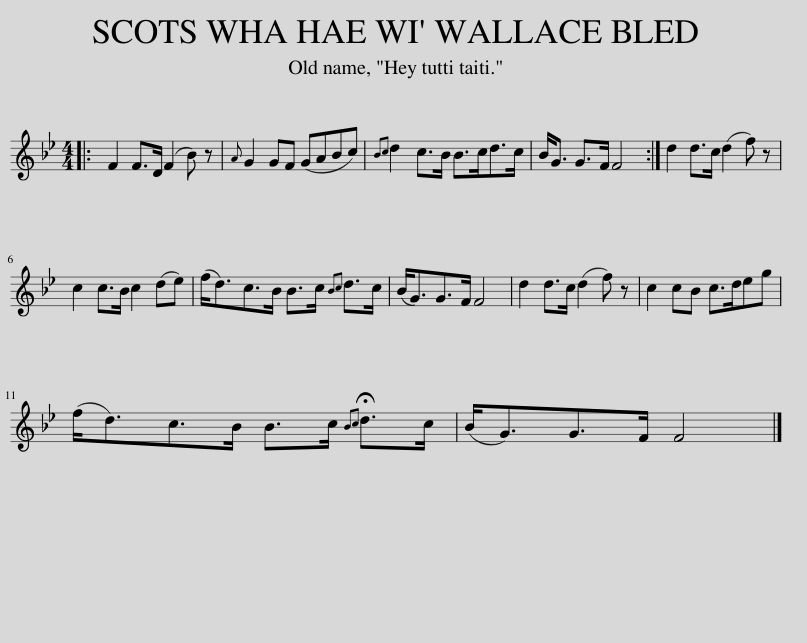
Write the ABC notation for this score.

X:1
L:1/8
M:4/4
I:linebreak $
K:Bb
V:1 treble
V:1
|: F2 F>D (F2 B) z |{A} G2 GF (GABc) |{Bc} d2 c>B B>cd>c | B<G G>F F4 :| d2 d>c (d2 f) z |$ %5
 c2 c>B c2 (de) | (f<d)c>B B>c{Bc} d>c | (B<G)G>F F4 | d2 d>c (d2 f) z | c2 cB c>deg |$ %10
 (f<d)c>B B>c{!fermata!B!fermata!c} !fermata!d>c | (B<G)G>F F4 |] %12
